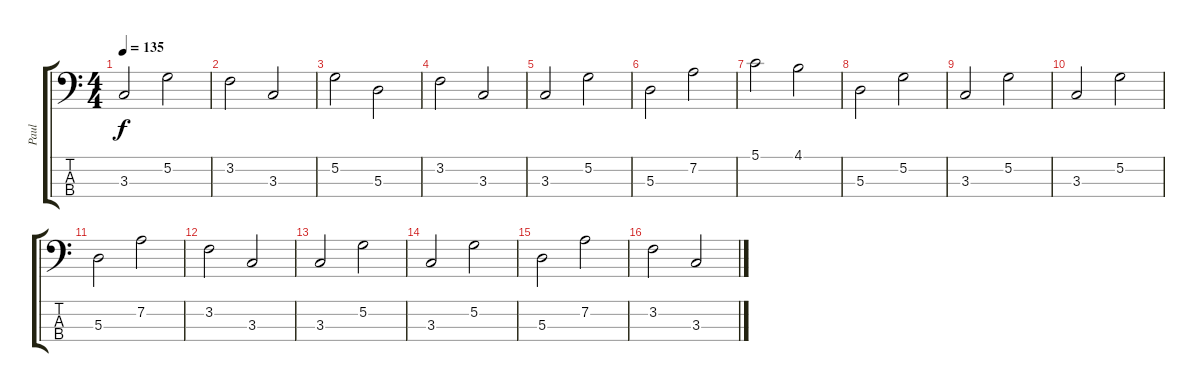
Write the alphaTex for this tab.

\track ("Paul" "Paul") {instrument electricbasspick}
\staff {score tabs}
\tuning (G2 D2 A1 E1) {hide}
\ts (4 4)
\tempo 135
\clef f4
\ks c
3.3.2{dy f} 5.2.2 |
3.2.2 3.3.2 |
5.2.2 5.3.2 |
3.2.2 3.3.2 |
3.3.2 5.2.2 |
5.3.2 7.2.2 |
5.1.2 4.1.2 |
5.3.2 5.2.2 |
3.3.2 5.2.2 |
3.3.2 5.2.2 |
5.3.2 7.2.2 |
3.2.2 3.3.2 |
3.3.2 5.2.2 |
3.3.2 5.2.2 |
5.3.2 7.2.2 |
3.2.2 3.3.2
